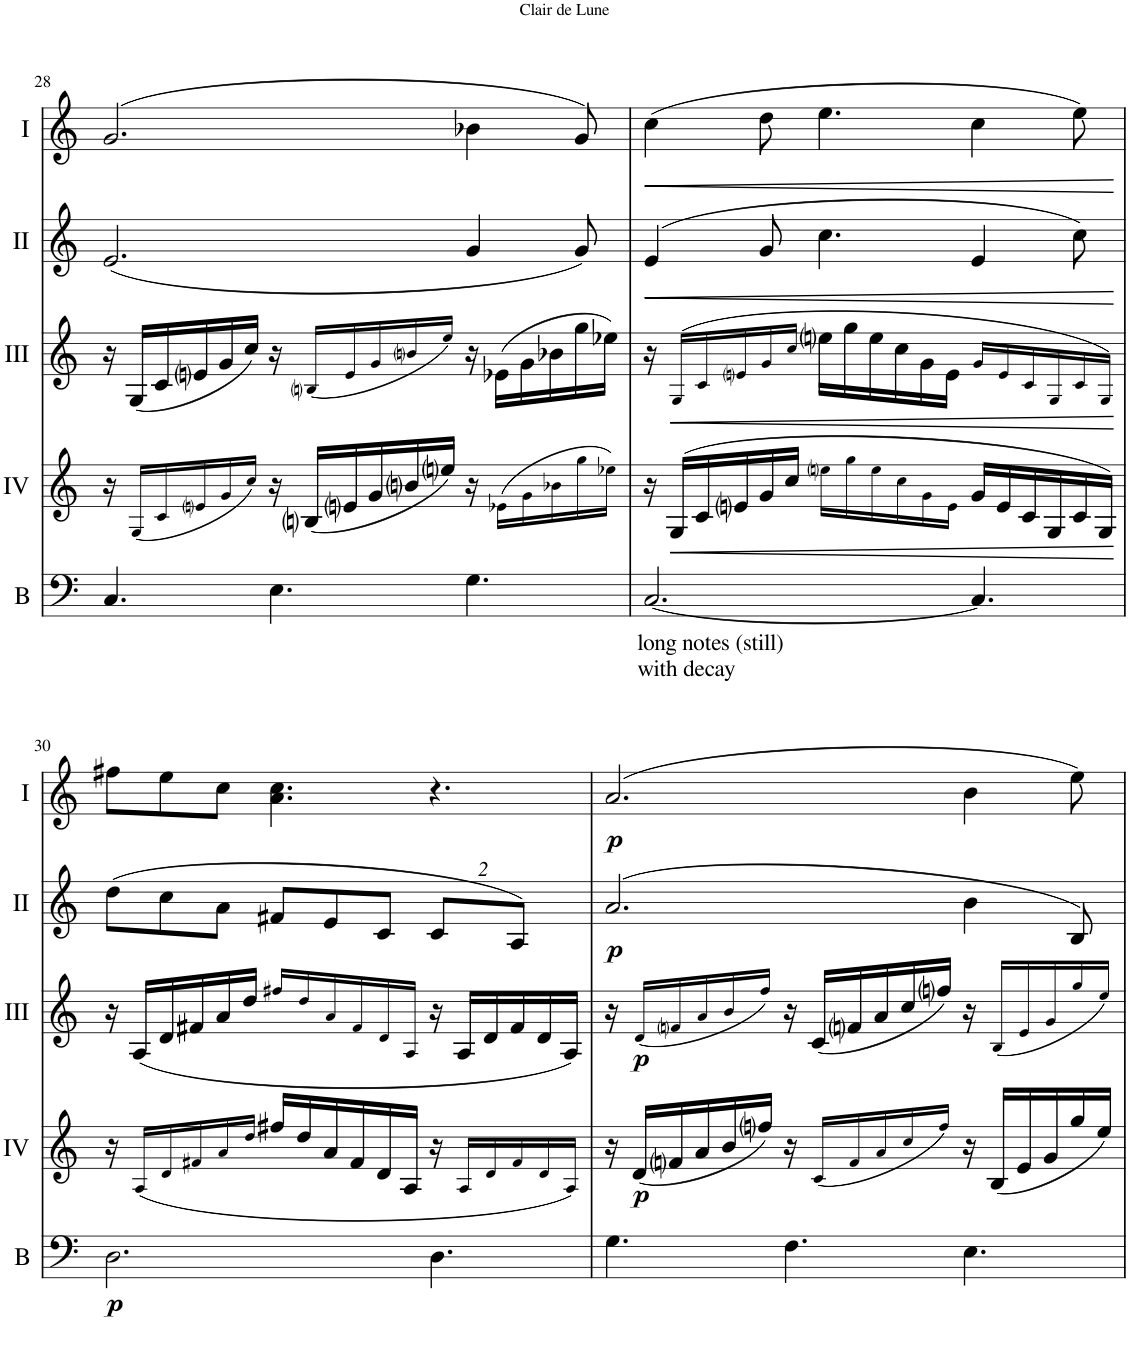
**kern	**dynam	**kern	**dynam	**kern	**dynam	**kern	**dynam	**kern	**dynam
*part5	*part5	*part4	*part4	*part3	*part3	*part2	*part2	*part1	*part1
*staff5	*staff5	*staff4	*staff4	*staff3	*staff3	*staff2	*staff2	*staff1	*staff1
*I"Bass	*	*I"Acc. 4	*	*I"Acc. 3	*	*I"Acc. 2	*	*I"Acc. 1	*
*I'B	*	*	*	*	*	*	*	*	*
!!LO:PB:g=z
*clefF4	*	*clefG2	*	*clefG2	*	*clefG2	*	*clefG2	*
*Trd7c12	*	*Trd7c12	*	*Trd7c12	*	*	*	*	*
*k[]	*	*k[]	*	*k[]	*	*k[]	*	*k[]	*
*M9/8	*	*M9/8	*	*M9/8	*	*M9/8	*	*M9/8	*
=28	=28	=28	=28	=28	=28	=28	=28	=28	=28
4.C/	.	16r	.	16r	.	(2.e/	.	(2.g/	.
.	.	(16G/LL	.	(16G/LL	.	.	.	.	.
.	.	16c/	.	16c/	.	.	.	.	.
.	.	16eni/	.	16eni/	.	.	.	.	.
.	.	16g/	.	16g/	.	.	.	.	.
.	.	16cc/JJ)	.	16cc/JJ)	.	.	.	.	.
4.E\	.	16r	.	16r	.	.	.	.	.
.	.	(16Bni/LL	.	(16Bni/LL	.	.	.	.	.
.	.	16eni/	.	16e/	.	.	.	.	.
.	.	16g/	.	16g/	.	.	.	.	.
.	.	16bni/	.	16bni/	.	.	.	.	.
.	.	16eeni/JJ)	.	16ee/JJ)	.	.	.	.	.
4.G\	.	16r	.	16r	.	4g/	.	4b-X\	.
.	.	(16e-X\LL	.	(16e-X\LL	.	.	.	.	.
.	.	16g\	.	16g\	.	.	.	.	.
.	.	16b-X\	.	16b-X\	.	.	.	.	.
.	.	16gg\	.	16gg\	.	8g/)	.	8g/)	.
.	.	16ee-X\JJ)	.	16ee-X\JJ)	.	.	.	.	.
=29	=29	=29	=29	=29	=29	=29	=29	=29	=29
!LO:TX:b:t=long notes (still)	!	!	!	!	!	!	!	!	!
!LO:TX:b:t=with decay	!	!	!	!	!	!	!	!	!
!	!	!	!	!	!	!	!LO:HP:b	!	!LO:HP:b
[2.C/	.	16r	.	16r	.	(4e/	<	(4cc\	<
!	!	!	!LO:HP:b	!	!LO:HP:b	!	!	!	!
.	.	(16G/LL	<	(16G/LL	<	.	.	.	.
.	.	16c/	.	16c/	.	.	.	.	.
.	.	16eni/	.	16eni/	.	.	.	.	.
.	.	16g/	.	16g/	.	8g/	.	8dd\	.
.	.	16cc/JJ	.	16cc/JJ	.	.	.	.	.
.	.	16eeni\LL	.	16eeni\LL	.	4.cc\	.	4.ee\	.
.	.	16gg\	.	16gg\	.	.	.	.	.
.	.	16ee\	.	16ee\	.	.	.	.	.
.	.	16cc\	.	16cc\	.	.	.	.	.
.	.	16g\	.	16g\	.	.	.	.	.
.	.	16e\JJ	.	16e\JJ	.	.	.	.	.
4.C/]	.	16g/LL	.	16g/LL	.	4e/	.	4cc\	.
.	.	16e/	.	16e/	.	.	.	.	.
.	.	16c/	.	16c/	.	.	.	.	.
.	.	16G/	.	16G/	.	.	.	.	.
.	.	16c/	.	16c/	.	8cc\)	.	8ee\)	.
.	.	16G/JJ)	.	16G/JJ)	.	.	.	.	.
.	.	.	[	.	[	.	[	.	[
!!LO:LB:g=z
=30	=30	=30	=30	=30	=30	=30	=30	=30	=30
!	!LO:DY:b	!	!	!	!	!	!	!	!
2.D\	p	16r	.	16r	.	(8dd\L	.	8ff#X\L	.
.	.	(16A/LL	.	(16A/LL	.	.	.	.	.
.	.	16d/	.	16d/	.	8cc\	.	8ee\	.
.	.	16f#X/	.	16f#X/	.	.	.	.	.
.	.	16a/	.	16a/	.	8a\J	.	8cc\J	.
.	.	16dd/JJ	.	16dd/JJ	.	.	.	.	.
.	.	16ff#X/LL	.	16ff#X/LL	.	8f#X/L	.	4.a\ 4.cc\	.
.	.	16dd/	.	16dd/	.	.	.	.	.
.	.	16a/	.	16a/	.	8e/	.	.	.
.	.	16f#/	.	16f#/	.	.	.	.	.
.	.	16d/	.	16d/	.	8c/J	.	.	.
.	.	16A/JJ	.	16A/JJ	.	.	.	.	.
*	*	*	*	*	*	*Xbrackettup	*	*	*
4.D\	.	16r	.	16r	.	16%3c/L	.	4.r	.
.	.	16A/LL	.	16A/LL	.	.	.	.	.
.	.	16d/	.	16d/	.	.	.	.	.
.	.	16f#/	.	16f#/	.	16%3A/J)	.	.	.
.	.	16d/	.	16d/	.	.	.	.	.
.	.	16A/JJ)	.	16A/JJ)	.	.	.	.	.
=31	=31	=31	=31	=31	=31	=31	=31	=31	=31
!	!	!	!	!	!	!	!LO:DY:b	!	!LO:DY:b
4.G\	.	16r	.	16r	.	(2.a/	p	(2.a/	p
!	!	!	!LO:DY:b	!	!LO:DY:b	!	!	!	!
.	.	(16d/LL	p	(16d/LL	p	.	.	.	.
.	.	16fni/	.	16fni/	.	.	.	.	.
.	.	16a/	.	16a/	.	.	.	.	.
.	.	16b/	.	16b/	.	.	.	.	.
.	.	16ffni/JJ)	.	16ff/JJ)	.	.	.	.	.
4.F\	.	16r	.	16r	.	.	.	.	.
.	.	(16c/LL	.	(16c/LL	.	.	.	.	.
.	.	16f/	.	16fni/	.	.	.	.	.
.	.	16a/	.	16a/	.	.	.	.	.
.	.	16cc/	.	16cc/	.	.	.	.	.
.	.	16ff/JJ)	.	16ffni/JJ)	.	.	.	.	.
4.E\	.	16r	.	16r	.	4b\	.	4b\	.
.	.	(16B/LL	.	(16B/LL	.	.	.	.	.
.	.	16e/	.	16e/	.	.	.	.	.
.	.	16g/	.	16g/	.	.	.	.	.
.	.	16gg/	.	16gg/	.	8B/)	.	8ee\)	.
.	.	16ee/JJ)	.	16ee/JJ)	.	.	.	.	.
=	=	=	=	=	=	=	=	=	=
*-	*-	*-	*-	*-	*-	*-	*-	*-	*-
